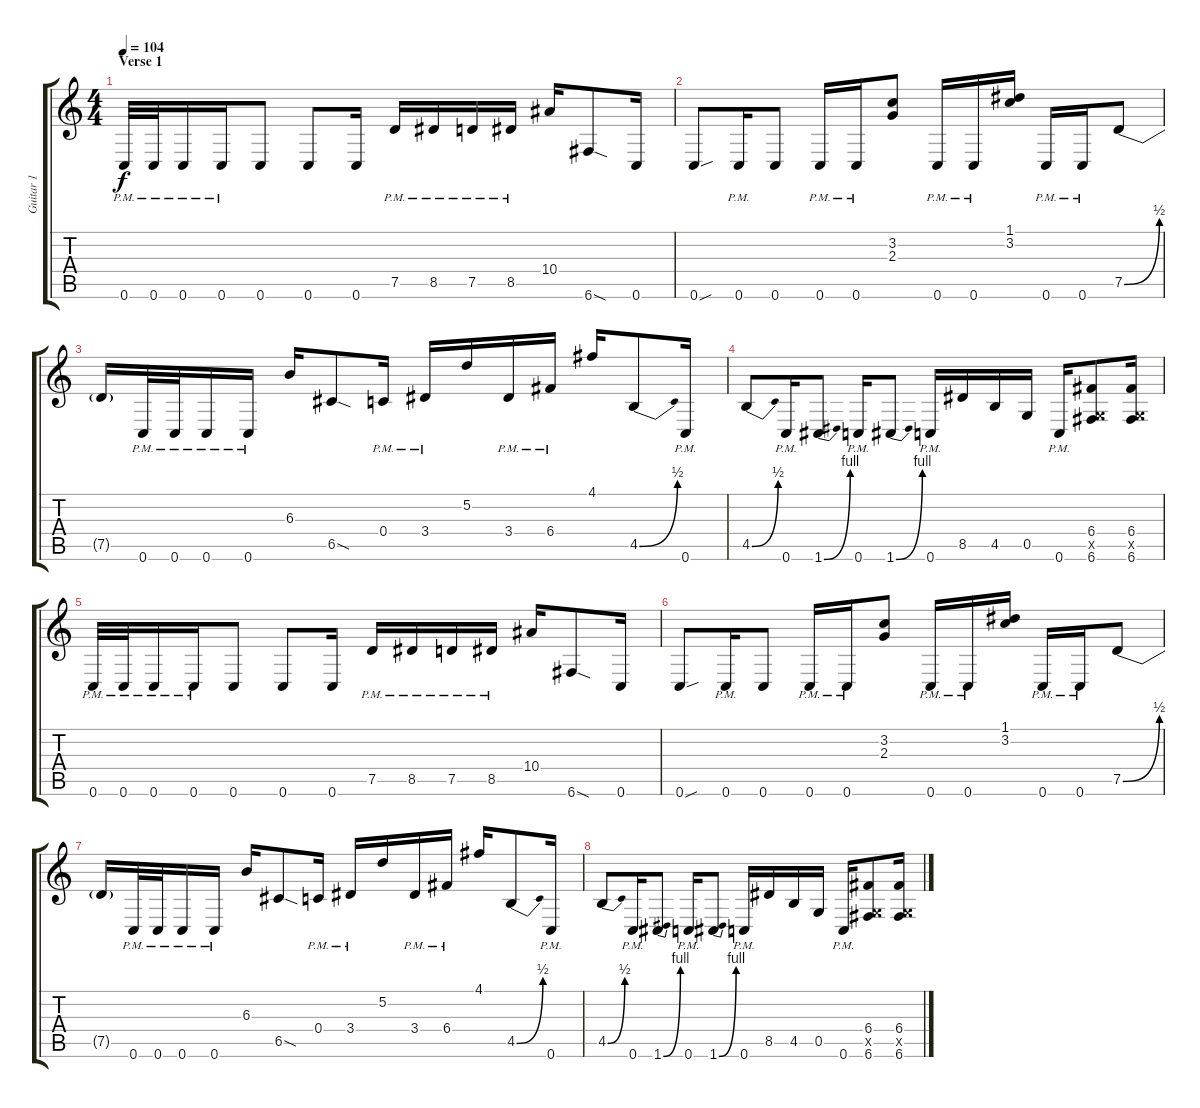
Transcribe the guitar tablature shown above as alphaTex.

\track ("Guitar 1" "Guitar 1") {instrument distortionguitar}
\staff {score tabs}
\tuning (D4 A3 F3 C3 G2 C2) {hide}
\ts (4 4)
\section ("" "Verse 1")
\tempo 104
\clef g2
\ks c
0.6{pm}.32{dy f} 0.6{pm}.32 0.6{pm}.16 0.6{pm}.16 0.6.8 0.6.8 0.6.16 7.5{pm}.16 8.5{pm}.16 7.5{pm}.16 8.5{pm}.16 10.4.16 6.6{sod}.8 0.6.16 |
0.6{sou}.8 0.6{pm}.16 0.6.8 0.6{pm}.16 0.6{pm}.16 (3.2 2.3).8 0.6{pm}.16 0.6{pm}.16 (1.1 3.2).16 0.6{pm}.16 0.6{pm}.16 7.5{be (bend 0 0 60 2)}.8 |
7.5{t}.16 0.6{pm}.32 0.6{pm}.32 0.6{pm}.16 0.6{pm}.16 6.3.16 6.5{sod}.8 0.4{pm}.16 3.4{pm}.16 5.2.16 3.4{pm}.16 6.4{pm}.16 4.1.16 4.5{be (bend 0 0 60 2)}.8 0.6{pm}.16 |
4.5{be (bend 0 0 60 2)}.8 0.6{pm}.16 1.6{be (bend 0 0 60 4)}.8 0.6{pm}.16 1.6{be (bend 0 0 60 4)}.8 0.6{pm}.16 8.5.16 4.5.16 0.5.16 0.6{pm}.16 (6.4 0.5{x} 6.6).8 (6.4 0.5{x} 6.6).16 |
0.6{pm}.32 0.6{pm}.32 0.6{pm}.16 0.6{pm}.16 0.6.8 0.6.8 0.6.16 7.5{pm}.16 8.5{pm}.16 7.5{pm}.16 8.5{pm}.16 10.4.16 6.6{sod}.8 0.6.16 |
0.6{sou}.8 0.6{pm}.16 0.6.8 0.6{pm}.16 0.6{pm}.16 (3.2 2.3).8 0.6{pm}.16 0.6{pm}.16 (1.1 3.2).16 0.6{pm}.16 0.6{pm}.16 7.5{be (bend 0 0 60 2)}.8 |
7.5{t}.16 0.6{pm}.32 0.6{pm}.32 0.6{pm}.16 0.6{pm}.16 6.3.16 6.5{sod}.8 0.4{pm}.16 3.4{pm}.16 5.2.16 3.4{pm}.16 6.4{pm}.16 4.1.16 4.5{be (bend 0 0 60 2)}.8 0.6{pm}.16 |
4.5{be (bend 0 0 60 2)}.8 0.6{pm}.16 1.6{be (bend 0 0 60 4)}.8 0.6{pm}.16 1.6{be (bend 0 0 60 4)}.8 0.6{pm}.16 8.5.16 4.5.16 0.5.16 0.6{pm}.16 (6.4 0.5{x} 6.6).8 (6.4 0.5{x} 6.6).16
